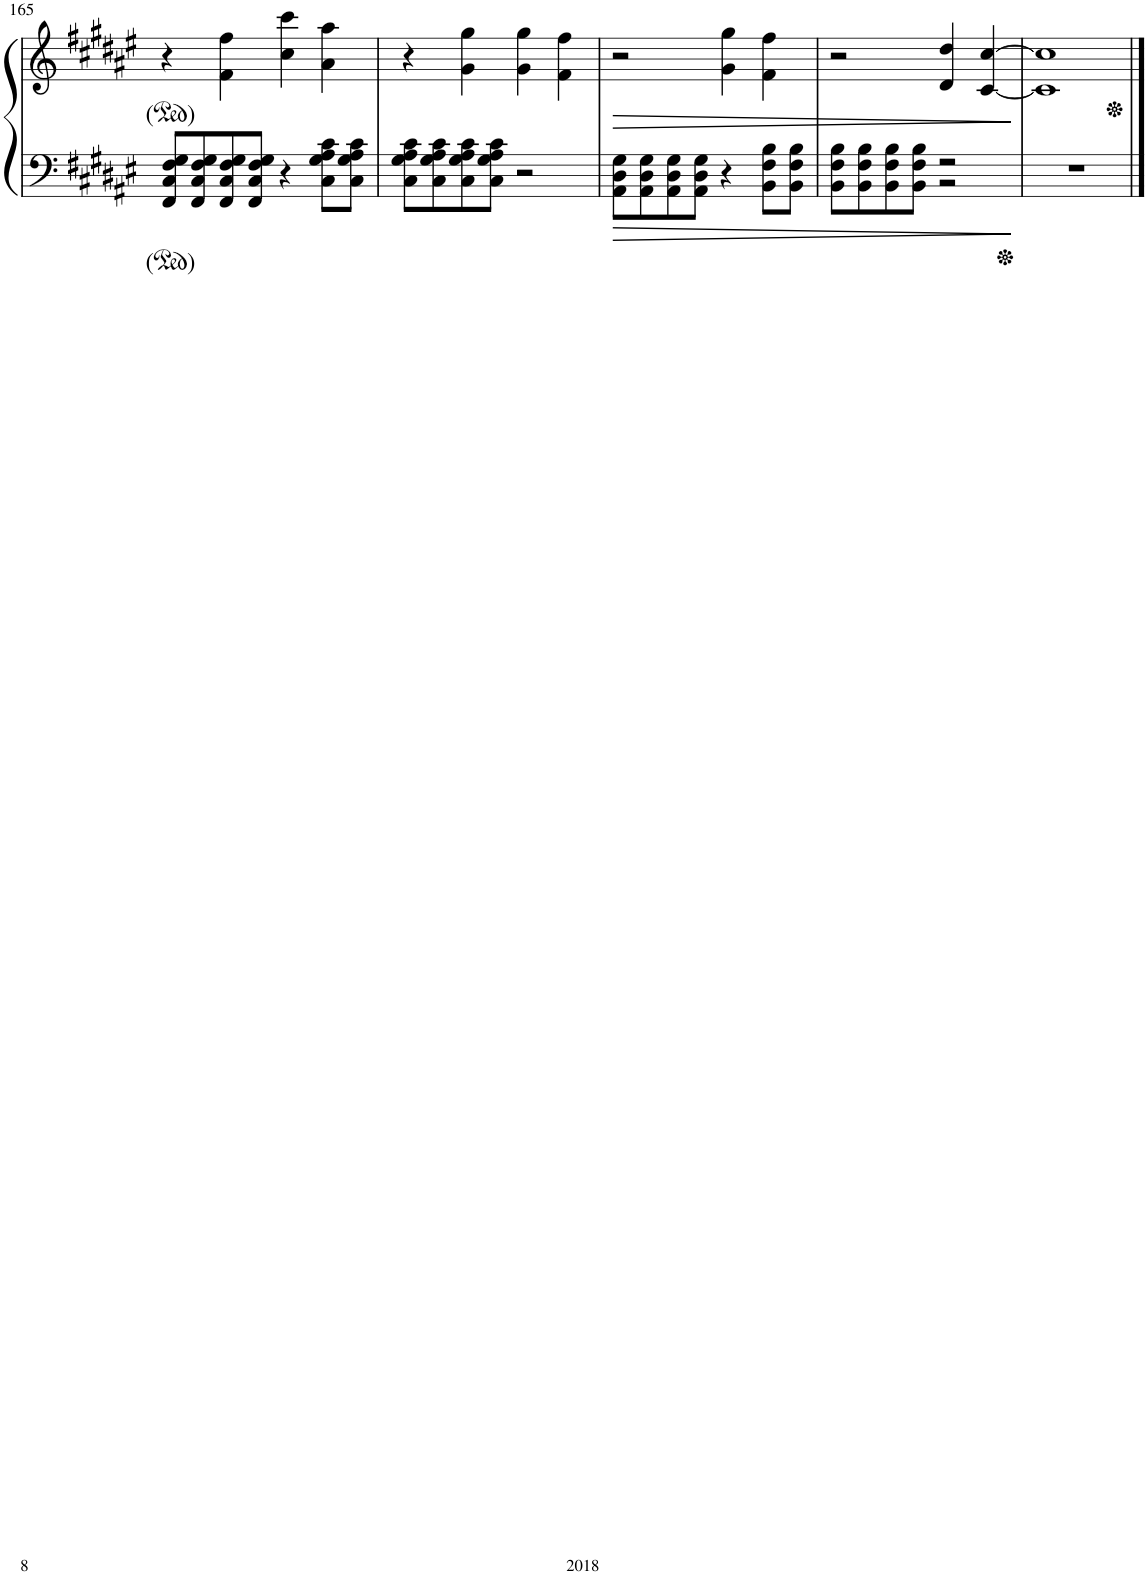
**kern	**kern	**dynam
*part1	*part1	*part1
*staff2	*staff1	*staff1/2
*I"Piano	*	*
*I'Pno.	*	*
!!LO:PB:g=z
*clefF4	*clefG2	*
*k[f#c#g#d#a#e#]	*k[f#c#g#d#a#e#]	*
*M4/4	*M4/4	*
=165	=165	=165
8FF#/ 8C#/ 8F#/ 8G#/L	4r	.
8FF#/ 8C#/ 8F#/ 8G#/	.	.
8FF#/ 8C#/ 8F#/ 8G#/	4f#\ 4ff#\	.
8FF#/ 8C#/ 8F#/ 8G#/J	.	.
4r	4cc#\ 4ccc#\	.
8C#\ 8G#\ 8A#\ 8c#\L	4a#\ 4aa#\	.
8C#\ 8G#\ 8A#\ 8c#\J	.	.
=166	=166	=166
8C#\ 8G#\ 8A#\ 8c#\L	4r	.
8C#\ 8G#\ 8A#\ 8c#\	.	.
8C#\ 8G#\ 8A#\ 8c#\	4g#\ 4gg#\	.
8C#\ 8G#\ 8A#\ 8c#\J	.	.
2r	4g#\ 4gg#\	.
.	4f#\ 4ff#\	.
=167	=167	=167
!	!	!LO:HP:b
8AA#\ 8D#\ 8G#\L	2r	>
8AA#\ 8D#\ 8G#\	.	.
8AA#\ 8D#\ 8G#\	.	.
8AA#\ 8D#\ 8G#\J	.	.
4r	4g#\ 4gg#\	.
8BB\ 8F#\ 8B\L	4f#\ 4ff#\	.
8BB\ 8F#\ 8B\J	.	.
=168	=168	=168
*^	*	*
8BB\ 8F#\ 8B\L	2ryy	2r	.
8BB\ 8F#\ 8B\	.	.	.
8BB\ 8F#\ 8B\	.	.	.
8BB\ 8F#\ 8B\J	.	.	.
2r	2r	4d#/ 4dd#/	.
.	.	[4c#/ [4cc#/	.
*v	*v	*	*
.	.	]
=169	=169	=169
1r	1c#] 1cc#]	.
==	==	==
*-	*-	*-
